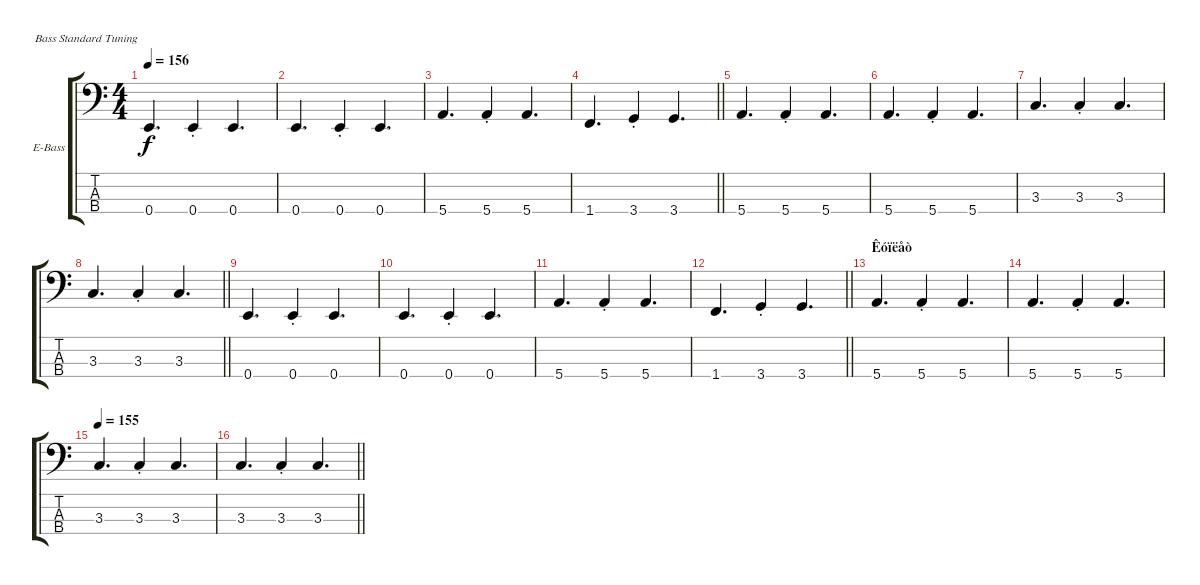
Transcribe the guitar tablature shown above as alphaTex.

\bracketExtendMode groupsimilarinstruments
\firstSystemTrackNameOrientation horizontal
\otherSystemsTrackNameOrientation horizontal
\track ("Áàñ-ãèòàðà" "E-Bass") {instrument electricbassfinger}
\staff {score tabs}
\tuning (G2 D2 A1 E1)
\ts (4 4)
\tempo 156
\clef f4
\ks c
0.4.4{d dy f} 0.4{st}.4 0.4.4{d} |
0.4.4{d} 0.4{st}.4 0.4.4{d} |
5.4.4{d} 5.4{st}.4 5.4.4{d} |
\barLineRight lightlight
1.4.4{d} 3.4{st}.4 3.4.4{d} |
5.4.4{d} 5.4{st}.4 5.4.4{d} |
5.4.4{d} 5.4{st}.4 5.4.4{d} |
3.3.4{d} 3.3{st}.4 3.3.4{d} |
\barLineRight lightlight
3.3.4{d} 3.3{st}.4 3.3.4{d} |
0.4.4{d} 0.4{st}.4 0.4.4{d} |
0.4.4{d} 0.4{st}.4 0.4.4{d} |
5.4.4{d} 5.4{st}.4 5.4.4{d} |
\barLineRight lightlight
1.4.4{d} 3.4{st}.4 3.4.4{d} |
\section ("" "Êóïëåò")
5.4.4{d} 5.4{st}.4 5.4.4{d} |
5.4.4{d} 5.4{st}.4 5.4.4{d} |
\tempo 155
3.3.4{d} 3.3{st}.4 3.3.4{d} |
\barLineRight lightlight
3.3.4{d} 3.3{st}.4 3.3.4{d}
